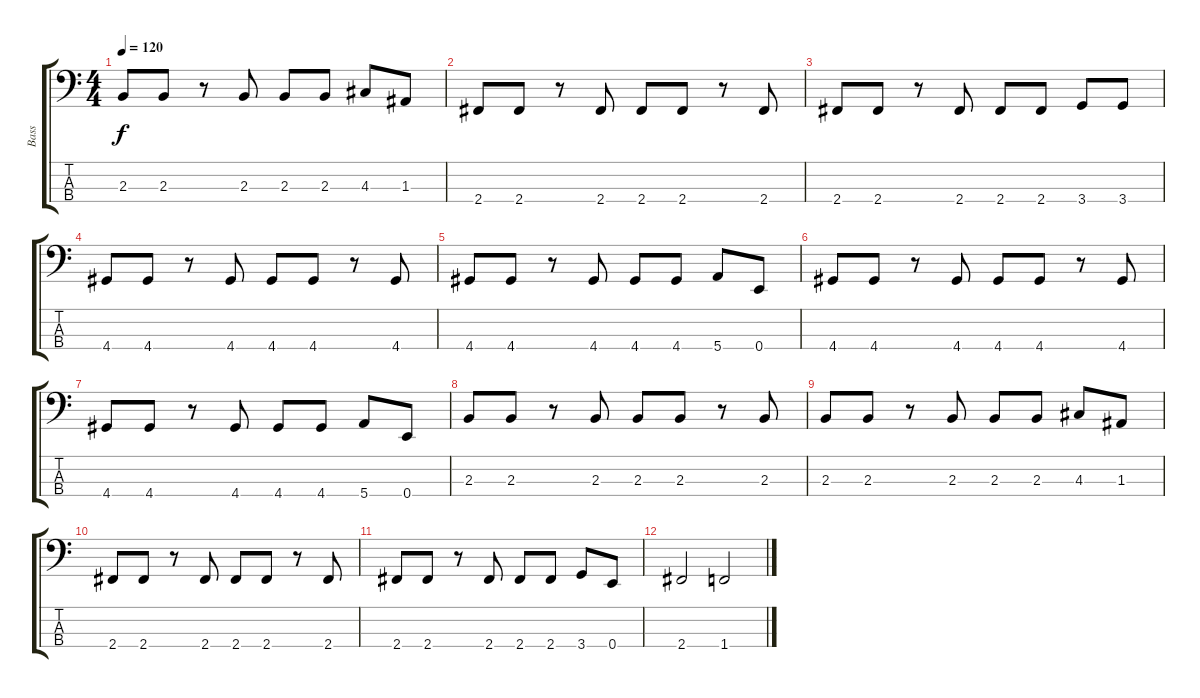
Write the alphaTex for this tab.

\track ("Bass" "Bass") {instrument electricbassfinger}
\staff {score tabs}
\tuning (G2 D2 A1 E1) {hide}
\ts (4 4)
\tempo 120
\clef f4
\ks c
2.3.8{dy f} 2.3.8 r.8 2.3.8 2.3.8 2.3.8 4.3.8 1.3.8 |
2.4.8 2.4.8 r.8 2.4.8 2.4.8 2.4.8 r.8 2.4.8 |
2.4.8 2.4.8 r.8 2.4.8 2.4.8 2.4.8 3.4.8 3.4.8 |
4.4.8 4.4.8 r.8 4.4.8 4.4.8 4.4.8 r.8 4.4.8 |
4.4.8 4.4.8 r.8 4.4.8 4.4.8 4.4.8 5.4.8 0.4.8 |
4.4.8 4.4.8 r.8 4.4.8 4.4.8 4.4.8 r.8 4.4.8 |
4.4.8 4.4.8 r.8 4.4.8 4.4.8 4.4.8 5.4.8 0.4.8 |
2.3.8 2.3.8 r.8 2.3.8 2.3.8 2.3.8 r.8 2.3.8 |
2.3.8 2.3.8 r.8 2.3.8 2.3.8 2.3.8 4.3.8 1.3.8 |
2.4.8 2.4.8 r.8 2.4.8 2.4.8 2.4.8 r.8 2.4.8 |
2.4.8 2.4.8 r.8 2.4.8 2.4.8 2.4.8 3.4.8 0.4.8 |
2.4.2 1.4.2
